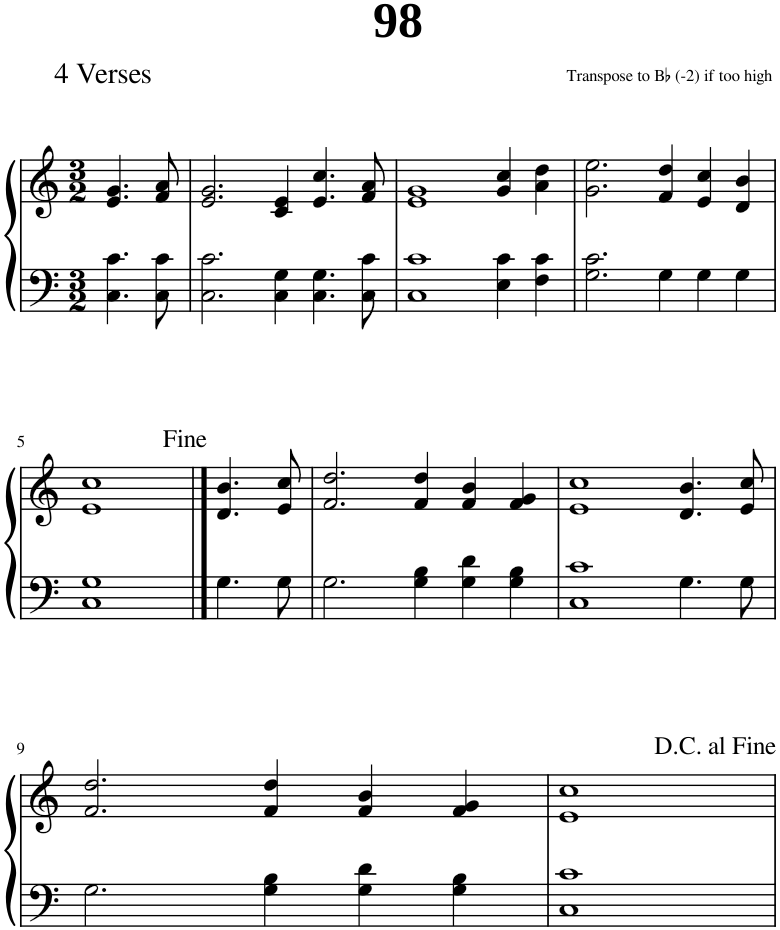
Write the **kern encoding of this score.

**kern	**kern
*part1	*part1
*staff2	*staff1
*I"Piano	*
*I'Pno.	*
*clefF4	*clefG2
*k[]	*k[]
*M3/2	*M3/2
=1	=1
4.C\ 4.c\	4.e/ 4.g/
8C\ 8c\	8f/ 8a/
=2	=2
2.C\ 2.c\	2.e/ 2.g/
4C\ 4G\	4c/ 4e/
4.C\ 4.G\	4.e/ 4.cc/
8C\ 8c\	8f/ 8a/
=3	=3
1C 1c	1e 1g
4E\ 4c\	4g/ 4cc/
4F\ 4c\	4a\ 4dd\
=4	=4
2.G\ 2.c\	2.g\ 2.ee\
4G\	4f/ 4dd/
4G\	4e/ 4cc/
4G\	4d/ 4b/
!!LO:LB:g=z
=5	=5
1C 1G	1e 1cc
==6	==6
4.G\	4.d/ 4.b/
8G\	8e/ 8cc/
=7	=7
2.G\	2.f/ 2.dd/
4G\ 4B\	4f/ 4dd/
4G\ 4d\	4f/ 4b/
4G\ 4B\	4f/ 4g/
=8	=8
1C 1c	1e 1cc
4.G\	4.d/ 4.b/
8G\	8e/ 8cc/
!!LO:LB:g=z
=9	=9
2.G\	2.f/ 2.dd/
4G\ 4B\	4f/ 4dd/
4G\ 4d\	4f/ 4b/
4G\ 4B\	4f/ 4g/
=10	=10
1C 1c	1e 1cc
=	=
*-	*-
